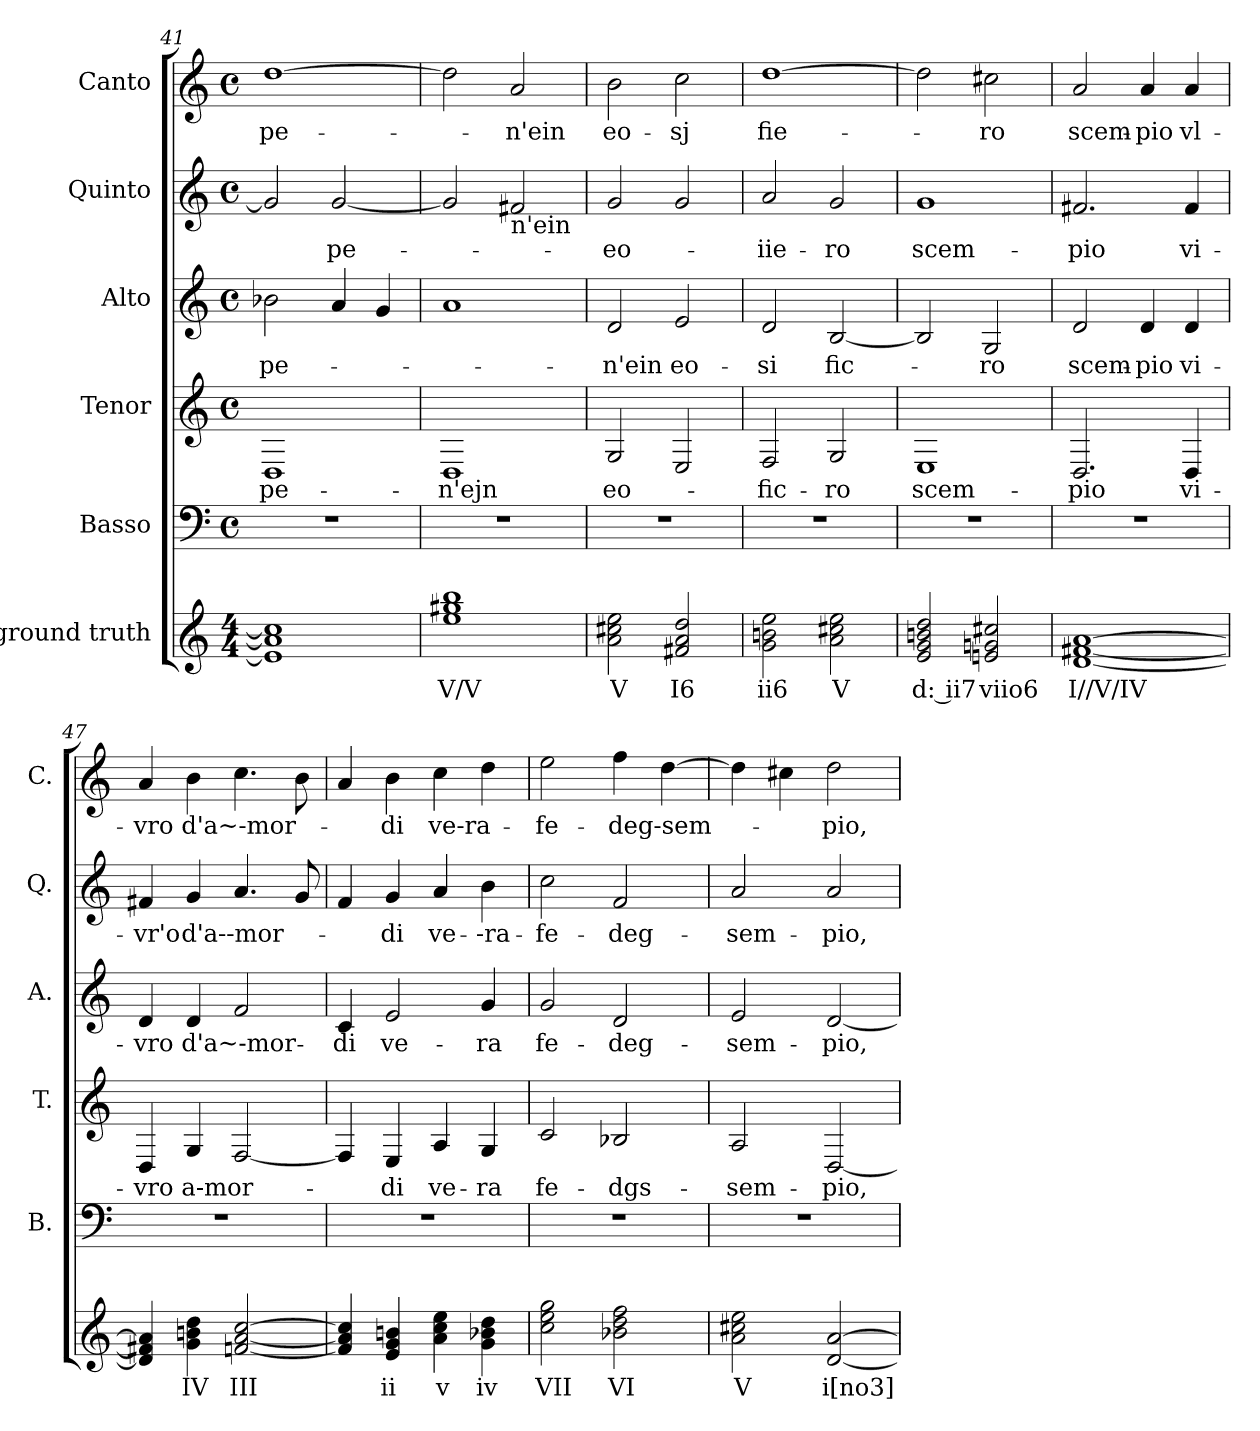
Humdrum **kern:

**kern	**text	**kern	**kern	**text	**kern	**text	**kern	**text	**kern	**text
*part6	*part6	*part5	*part4	*part4	*part3	*part3	*part2	*part2	*part1	*part1
*staff6	*staff6	*staff5	*staff4	*staff4	*staff3	*staff3	*staff2	*staff2	*staff1	*staff1
*I"ground truth	*	*I"Basso	*I"Tenor	*	*I"Alto	*	*I"Quinto	*	*I"Canto	*
*	*	*I'B.	*I'T.	*	*I'A.	*	*I'Q.	*	*I'C.	*
!!LO:PB:g=z
*	*	*clefF4	*clefG2	*	*clefG2	*	*clefG2	*	*clefG2	*
*k[]	*	*k[]	*k[]	*	*k[]	*	*k[]	*	*k[]	*
*M4/4	*	*M4/4	*M4/4	*	*M4/4	*	*M4/4	*	*M4/4	*
*	*	*met(c)	*met(c)	*	*met(c)	*	*met(c)	*	*met(c)	*
=41	=41	=41	=41	=41	=41	=41	=41	=41	=41	=41
!	!	!	!	!LO:LY:b	!	!	!	!	!	!
!	!	!	!	!	!	!LO:LY:b	!	!	!	!
!	!	!	!	!	!	!	!	!	!	!LO:LY:b
1e] 1a] 1cc#]	.	1r	1D	-pe-	2b-X\	-pe-	2g/]	.	[1dd	-pe-
!	!	!	!	!	!	!	!	!LO:LY:b	!	!
.	.	.	.	.	4a/	.	[2g/	-pe-	.	.
.	.	.	.	.	4g/	.	.	.	.	.
=42	=42	=42	=42	=42	=42	=42	=42	=42	=42	=42
!	!	!	!	!LO:LY:b	!	!	!	!	!	!
1ee 1gg#X 1bb	V/V	1r	1D	-n'ejn	1a	.	2g/]	.	2dd\]	.
!	!	!	!	!	!	!	!LO:TX:b:t=n'ein	!	!	!
!	!	!	!	!	!	!	!	!	!	!LO:LY:b
.	.	.	.	.	.	.	2f#X/	.	2a/	-n'ein
=43	=43	=43	=43	=43	=43	=43	=43	=43	=43	=43
!	!	!	!	!LO:LY:b	!	!	!	!	!	!
!	!	!	!	!	!	!LO:LY:b	!	!	!	!
!	!	!	!	!	!	!	!	!LO:LY:b	!	!
!	!	!	!	!	!	!	!	!	!	!LO:LY:b
2a 2cc#X 2ee	V	1r	2G/	-eo-	2d/	-n'ein	2g/	-eo-	2b\	-eo-
!	!	!	!	!	!	!LO:LY:b	!	!	!	!
!	!	!	!	!	!	!	!	!	!	!LO:LY:b
2f#X 2a 2dd	I6	.	2E/	.	2e/	-eo-	2g/	.	2cc\	-sj
=44	=44	=44	=44	=44	=44	=44	=44	=44	=44	=44
!	!	!	!	!LO:LY:b	!	!	!	!	!	!
!	!	!	!	!	!	!LO:LY:b	!	!	!	!
!	!	!	!	!	!	!	!	!LO:LY:b	!	!
!	!	!	!	!	!	!	!	!	!	!LO:LY:b
2g 2bn 2ee	ii6	1r	2F/	-fic-	2d/	-si	2a/	-iie-	[1dd	-fie-
!	!	!	!	!LO:LY:b	!	!	!	!	!	!
!	!	!	!	!	!	!LO:LY:b	!	!	!	!
!	!	!	!	!	!	!	!	!LO:LY:b	!	!
2a 2cc#X 2ee	V	.	2G/	-ro	[2B/	-fic-	2g/	-ro	.	.
=45	=45	=45	=45	=45	=45	=45	=45	=45	=45	=45
!	!	!	!	!LO:LY:b	!	!	!	!	!	!
!	!	!	!	!	!	!	!	!LO:LY:b	!	!
2e 2g 2bn 2dd	d: ii7	1r	1E	-scem-	2B/]	.	1g	-scem-	2dd\]	.
!	!	!	!	!	!	!LO:LY:b	!	!	!	!
!	!	!	!	!	!	!	!	!	!	!LO:LY:b
2en 2gn 2cc#X	viio6	.	.	.	2G/	-ro	.	.	2cc#X\	-ro
=46	=46	=46	=46	=46	=46	=46	=46	=46	=46	=46
!	!	!	!	!LO:LY:b	!	!	!	!	!	!
!	!	!	!	!	!	!LO:LY:b	!	!	!	!
!	!	!	!	!	!	!	!	!LO:LY:b	!	!
!	!	!	!	!	!	!	!	!	!	!LO:LY:b
[1d [1f#X [1a	I//V/IV	1r	2.D/	-pio	2d/	-scem-	2.f#X/	-pio	2a/	-scem-
!	!	!	!	!	!	!LO:LY:b	!	!	!	!
!	!	!	!	!	!	!	!	!	!	!LO:LY:b
.	.	.	.	.	4d/	-pio	.	.	4a/	-pio
!	!	!	!	!LO:LY:b	!	!	!	!	!	!
!	!	!	!	!	!	!LO:LY:b	!	!	!	!
!	!	!	!	!	!	!	!	!LO:LY:b	!	!
!	!	!	!	!	!	!	!	!	!	!LO:LY:b
.	.	.	4D/	-vi-	4d/	-vi-	4f#/	-vi-	4a/	-vl-
=47	=47	=47	=47	=47	=47	=47	=47	=47	=47	=47
!	!	!	!	!LO:LY:b	!	!	!	!	!	!
!	!	!	!	!	!	!LO:LY:b	!	!	!	!
!	!	!	!	!	!	!	!	!LO:LY:b	!	!
!	!	!	!	!	!	!	!	!	!	!LO:LY:b
4d] 4f#X] 4a]	.	1r	4D/	-vro	4d/	-vro	4f#X/	-vr'o	4a/	-vro
!	!	!	!	!LO:LY:b	!	!	!	!	!	!
!	!	!	!	!	!	!LO:LY:b	!	!	!	!
!	!	!	!	!	!	!	!	!LO:LY:b	!	!
!	!	!	!	!	!	!	!	!	!	!LO:LY:b
4g 4bn 4dd	IV	.	4G/	-a-mor-	4d/	-d'a~-mor-	4g/	-d'a--mor-	4b\	-d'a~-mor-
[2fn [2a [2cc	III	.	[2F/	.	2f/	.	4.a/	.	4.cc\	.
.	.	.	.	.	.	.	8g/	.	8b\	.
=48	=48	=48	=48	=48	=48	=48	=48	=48	=48	=48
!	!	!	!	!	!	!LO:LY:b	!	!	!	!
4f] 4a] 4cc]	.	1r	4F/]	.	4c/	-di	4f/	.	4a/	.
!	!	!	!	!LO:LY:b	!	!	!	!	!	!
!	!	!	!	!	!	!LO:LY:b	!	!	!	!
!	!	!	!	!	!	!	!	!LO:LY:b	!	!
!	!	!	!	!	!	!	!	!	!	!LO:LY:b
4e 4g 4bn	ii	.	4E/	-di	2e/	-ve-	4g/	-di	4b\	-di
!	!	!	!	!LO:LY:b	!	!	!	!	!	!
!	!	!	!	!	!	!	!	!LO:LY:b	!	!
!	!	!	!	!	!	!	!	!	!	!LO:LY:b
4a 4cc 4ee	v	.	4A/	-ve-	.	.	4a/	-ve-	4cc\	-ve-ra-
!	!	!	!	!LO:LY:b	!	!	!	!	!	!
!	!	!	!	!	!	!LO:LY:b	!	!	!	!
!	!	!	!	!	!	!	!	!LO:LY:b	!	!
4g 4b-X 4dd	iv	.	4G/	-ra	4g/	-ra	4b\	--ra-	4dd\	.
=49	=49	=49	=49	=49	=49	=49	=49	=49	=49	=49
!	!	!	!	!LO:LY:b	!	!	!	!	!	!
!	!	!	!	!	!	!LO:LY:b	!	!	!	!
!	!	!	!	!	!	!	!	!LO:LY:b	!	!
!	!	!	!	!	!	!	!	!	!	!LO:LY:b
2cc 2ee 2gg	VII	1r	2c/	-fe-	2g/	-fe-	2cc\	-fe-	2ee\	-fe-
!	!	!	!	!LO:LY:b	!	!	!	!	!	!
!	!	!	!	!	!	!LO:LY:b	!	!	!	!
!	!	!	!	!	!	!	!	!LO:LY:b	!	!
!	!	!	!	!	!	!	!	!	!	!LO:LY:b
2b-X 2dd 2ff	VI	.	2B-X/	-dgs--	2d/	-deg-	2f/	-deg-	4ff\	-deg-sem-
.	.	.	.	.	.	.	.	.	[4dd\	.
!!LO:LB:g=z
=50	=50	=50	=50	=50	=50	=50	=50	=50	=50	=50
!	!	!	!	!LO:LY:b	!	!	!	!	!	!
!	!	!	!	!	!	!LO:LY:b	!	!	!	!
!	!	!	!	!	!	!	!	!LO:LY:b	!	!
2a 2cc#X 2ee	V	1r	2A/	-sem-	2e/	-sem-	2a/	-sem-	4dd\]	.
.	.	.	.	.	.	.	.	.	4cc#X\	.
!	!	!	!	!LO:LY:b	!	!	!	!	!	!
!	!	!	!	!	!	!LO:LY:b	!	!	!	!
!	!	!	!	!	!	!	!	!LO:LY:b	!	!
!	!	!	!	!	!	!	!	!	!	!LO:LY:b
[2d [2a	i[no3]	.	[2D/	-pio,	[2d/	-pio,	2a/	-pio,	2dd\	-pio,
=	=	=	=	=	=	=	=	=	=	=
*-	*-	*-	*-	*-	*-	*-	*-	*-	*-	*-
